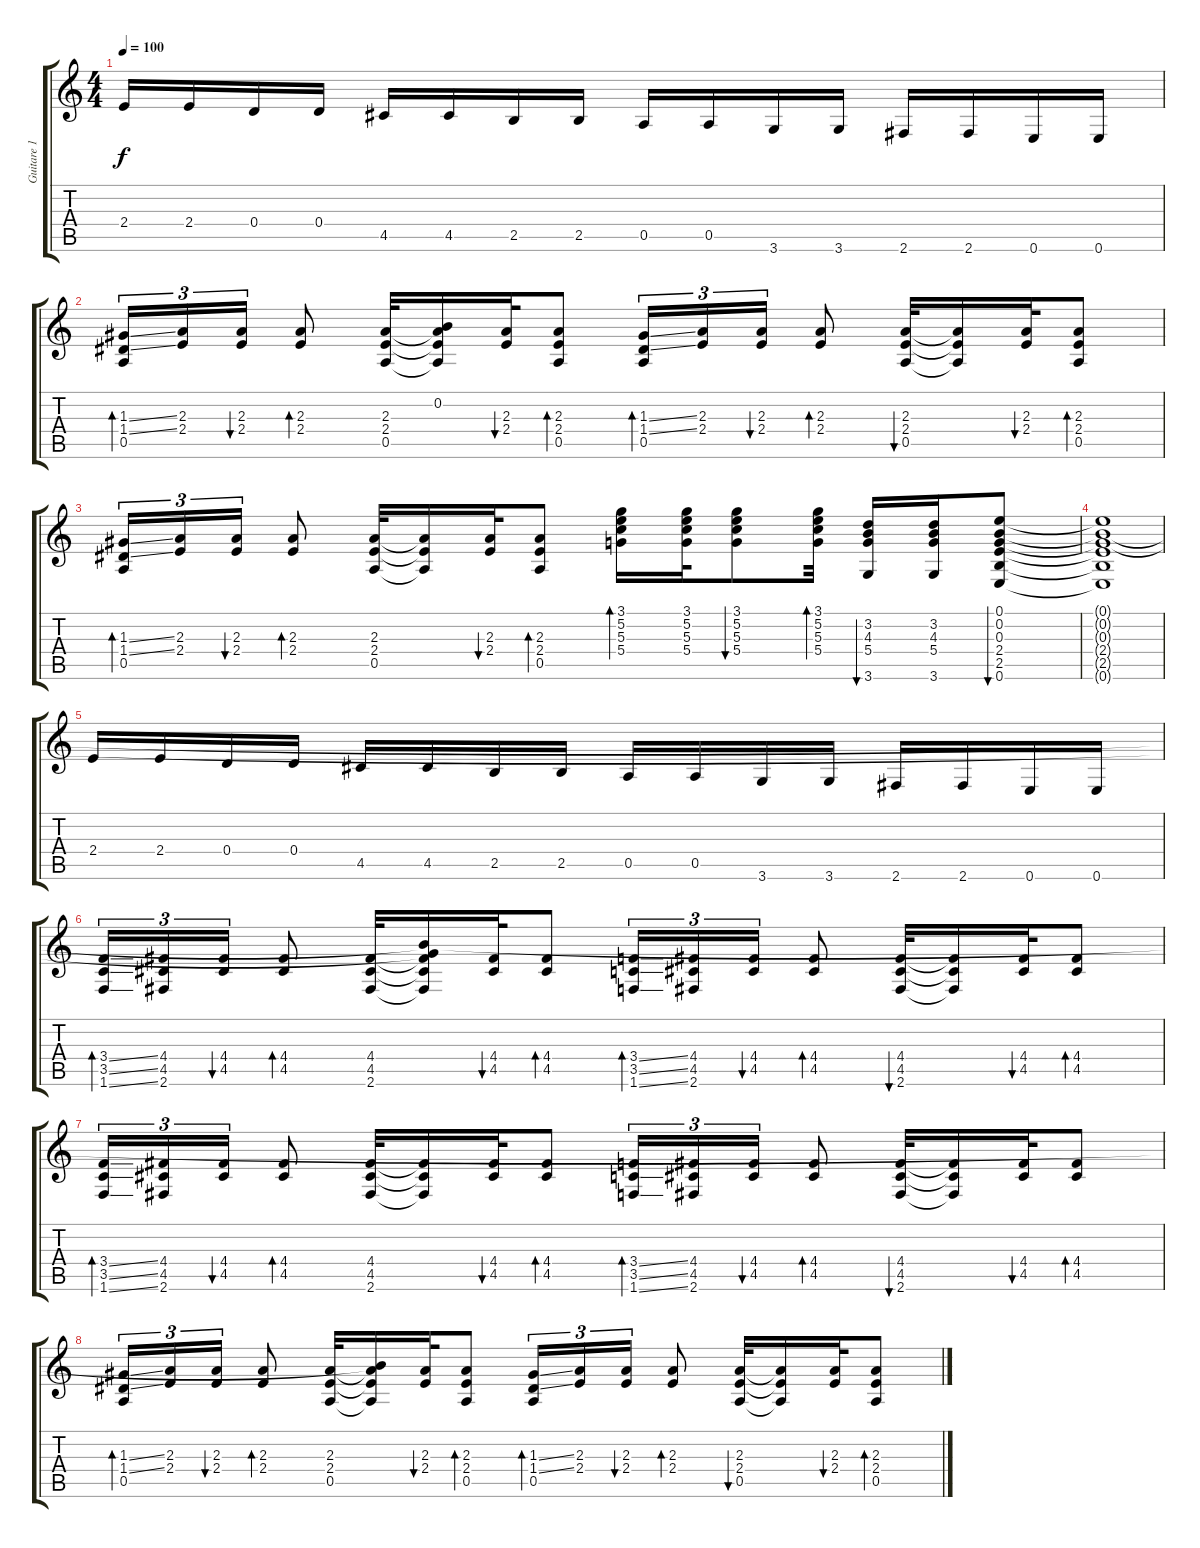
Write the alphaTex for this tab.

\track ("Guitare 1" "Guitare 1") {instrument electricguitarclean}
\staff {score tabs}
\tuning (E4 B3 G3 D3 A2 E2) {hide}
\ts (4 4)
\tempo 100
\clef g2
\ks c
2.4.16{dy f} 2.4.16 0.4.16 0.4.16 4.5.16 4.5.16 2.5.16 2.5.16 0.5.16 0.5.16 3.6.16 3.6.16 2.6.16 2.6.16 0.6.16 0.6.16 |
(1.3{ss} 1.4{ss} 0.5).16{tu (3 2) bd 60} (2.3 2.4).16{tu (3 2)} (2.3 2.4).16{tu (3 2) bu 60} (2.3 2.4).8{bd 60} (2.3 2.4 0.5).32 (0.2 2.3{t} 2.4{t} 0.5{t}).16 (2.3 2.4).32{bu 60} (2.3 2.4 0.5).8{bd 60} (1.3{ss} 1.4{ss} 0.5).16{tu (3 2) bd 60} (2.3 2.4).16{tu (3 2)} (2.3 2.4).16{tu (3 2) bu 60} (2.3 2.4).8{bd 60} (2.3 2.4 0.5).32{bu 60} (2.3{t} 2.4{t} 0.5{t}).16 (2.3 2.4).32{bu 60} (2.3 2.4 0.5).8{bd 60} |
(1.3{ss} 1.4{ss} 0.5).16{tu (3 2) bd 60} (2.3 2.4).16{tu (3 2)} (2.3 2.4).16{tu (3 2) bu 60} (2.3 2.4).8{bd 60} (2.3 2.4 0.5).32 (2.3{t} 2.4{t} 0.5{t}).16 (2.3 2.4).32{bu 60} (2.3 2.4 0.5).8{bd 60} (3.1 5.2 5.3 5.4).16{bd 60} (3.1 5.2 5.3 5.4).32 (3.1 5.2 5.3 5.4).8{bu 60} (3.1 5.2 5.3 5.4).32{bd 60} (3.2 4.3 5.4 3.6).16{bu 60} (3.2 4.3 5.4 3.6).16 (0.1 0.2 0.3 2.4 2.5 0.6).8{bu 60} |
(0.1{t} 0.2{t} 0.3{t} 2.4{t} 2.5{t} 0.6{t}).1 |
2.4.16 2.4.16 0.4.16 0.4.16 4.5.16 4.5.16 2.5.16 2.5.16 0.5.16 0.5.16 3.6.16 3.6.16 2.6.16 2.6.16 0.6.16 0.6.16 |
(3.4{ss} 3.5{ss} 1.6{ss}).16{tu (3 2) bd 60} (4.4 4.5 2.6).16{tu (3 2)} (4.4 4.5).16{tu (3 2) bu 60} (4.4 4.5).8{bd 60} (4.4 4.5 2.6).32 (0.2{t} 0.3{t} 4.4{t} 4.5{t} 2.6{t}).16 (4.4 4.5).32{bu 60} (4.4 4.5).8{bd 60} (3.4{ss} 3.5{ss} 1.6{ss}).16{tu (3 2) bd 60} (4.4 4.5 2.6).16{tu (3 2)} (4.4 4.5).16{tu (3 2) bu 60} (4.4 4.5).8{bd 60} (4.4 4.5 2.6).32{bu 60} (4.4{t} 4.5{t} 2.6{t}).16 (4.4 4.5).32{bu 60} (4.4 4.5).8{bd 60} |
(3.4{ss} 3.5{ss} 1.6{ss}).16{tu (3 2) bd 60} (4.4 4.5 2.6).16{tu (3 2)} (4.4 4.5).16{tu (3 2) bu 60} (4.4 4.5).8{bd 60} (4.4 4.5 2.6).32 (4.4{t} 4.5{t} 2.6{t}).16 (4.4 4.5).32{bu 60} (4.4 4.5).8{bd 60} (3.4{ss} 3.5{ss} 1.6{ss}).16{tu (3 2) bd 60} (4.4 4.5 2.6).16{tu (3 2)} (4.4 4.5).16{tu (3 2) bu 60} (4.4 4.5).8{bd 60} (4.4 4.5 2.6).32{bu 60} (4.4{t} 4.5{t} 2.6{t}).16 (4.4 4.5).32{bu 60} (4.4 4.5).8{bd 60} |
(1.3{ss} 1.4{ss} 0.5).16{tu (3 2) bd 60} (2.3 2.4).16{tu (3 2)} (2.3 2.4).16{tu (3 2) bu 60} (2.3 2.4).8{bd 60} (2.3 2.4 0.5).32 (0.2{t} 2.3{t} 2.4{t} 0.5{t}).16 (2.3 2.4).32{bu 60} (2.3 2.4 0.5).8{bd 60} (1.3{ss} 1.4{ss} 0.5).16{tu (3 2) bd 60} (2.3 2.4).16{tu (3 2)} (2.3 2.4).16{tu (3 2) bu 60} (2.3 2.4).8{bd 60} (2.3 2.4 0.5).32{bu 60} (2.3{t} 2.4{t} 0.5{t}).16 (2.3 2.4).32{bu 60} (2.3 2.4 0.5).8{bd 60}
